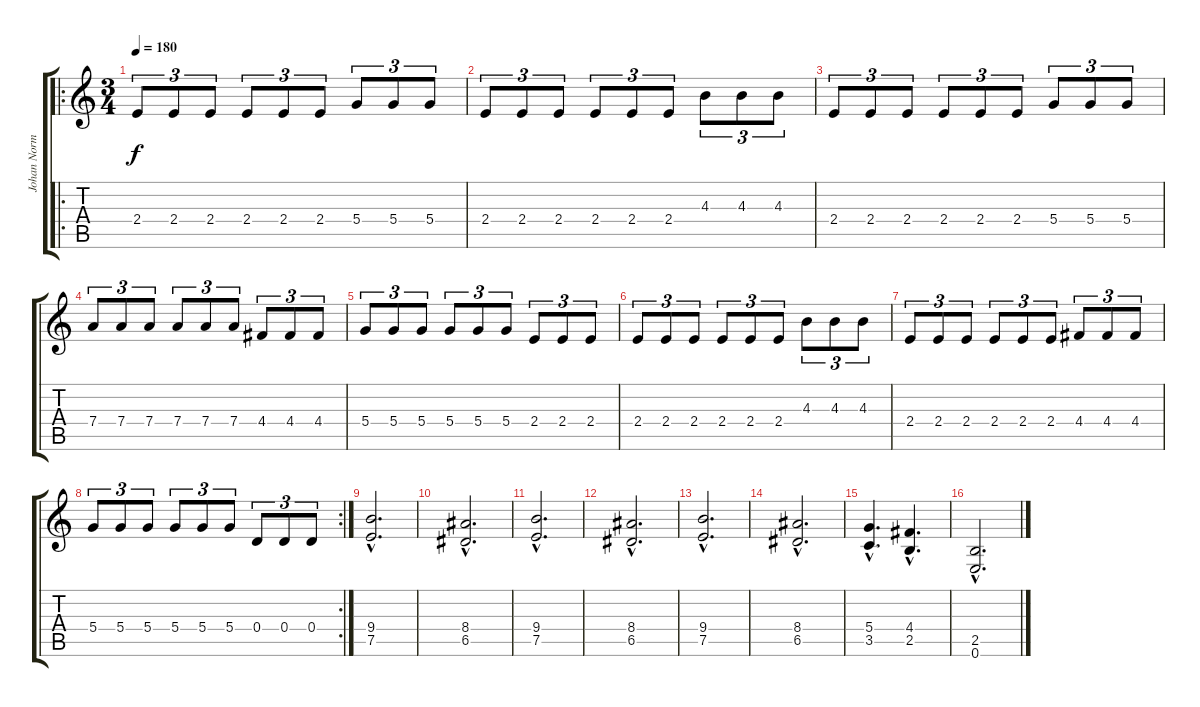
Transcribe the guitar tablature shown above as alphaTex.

\track ("Johan Norman (RYTHYM)" "Johan Norm") {instrument distortionguitar}
\staff {score tabs}
\tuning (E4 B3 G3 D3 A2 E2) {hide}
\ro
\ts (3 4)
\tempo 180
\clef g2
\ks c
2.4.8{tu (3 2) dy f} 2.4.8{tu (3 2)} 2.4.8{tu (3 2)} 2.4.8{tu (3 2)} 2.4.8{tu (3 2)} 2.4.8{tu (3 2)} 5.4.8{tu (3 2)} 5.4.8{tu (3 2)} 5.4.8{tu (3 2)} |
2.4.8{tu (3 2)} 2.4.8{tu (3 2)} 2.4.8{tu (3 2)} 2.4.8{tu (3 2)} 2.4.8{tu (3 2)} 2.4.8{tu (3 2)} 4.3.8{tu (3 2)} 4.3.8{tu (3 2)} 4.3.8{tu (3 2)} |
2.4.8{tu (3 2)} 2.4.8{tu (3 2)} 2.4.8{tu (3 2)} 2.4.8{tu (3 2)} 2.4.8{tu (3 2)} 2.4.8{tu (3 2)} 5.4.8{tu (3 2)} 5.4.8{tu (3 2)} 5.4.8{tu (3 2)} |
7.4.8{tu (3 2)} 7.4.8{tu (3 2)} 7.4.8{tu (3 2)} 7.4.8{tu (3 2)} 7.4.8{tu (3 2)} 7.4.8{tu (3 2)} 4.4.8{tu (3 2)} 4.4.8{tu (3 2)} 4.4.8{tu (3 2)} |
5.4.8{tu (3 2)} 5.4.8{tu (3 2)} 5.4.8{tu (3 2)} 5.4.8{tu (3 2)} 5.4.8{tu (3 2)} 5.4.8{tu (3 2)} 2.4.8{tu (3 2)} 2.4.8{tu (3 2)} 2.4.8{tu (3 2)} |
2.4.8{tu (3 2)} 2.4.8{tu (3 2)} 2.4.8{tu (3 2)} 2.4.8{tu (3 2)} 2.4.8{tu (3 2)} 2.4.8{tu (3 2)} 4.3.8{tu (3 2)} 4.3.8{tu (3 2)} 4.3.8{tu (3 2)} |
2.4.8{tu (3 2)} 2.4.8{tu (3 2)} 2.4.8{tu (3 2)} 2.4.8{tu (3 2)} 2.4.8{tu (3 2)} 2.4.8{tu (3 2)} 4.4.8{tu (3 2)} 4.4.8{tu (3 2)} 4.4.8{tu (3 2)} |
\rc 2
5.4.8{tu (3 2)} 5.4.8{tu (3 2)} 5.4.8{tu (3 2)} 5.4.8{tu (3 2)} 5.4.8{tu (3 2)} 5.4.8{tu (3 2)} 0.4.8{tu (3 2)} 0.4.8{tu (3 2)} 0.4.8{tu (3 2)} |
(9.4{hac} 7.5{hac}).2{d} |
(8.4{hac} 6.5{hac}).2{d} |
(9.4{hac} 7.5{hac}).2{d} |
(8.4{hac} 6.5{hac}).2{d} |
(9.4{hac} 7.5{hac}).2{d} |
(8.4{hac} 6.5{hac}).2{d} |
(5.4{hac} 3.5{hac}).4{d} (4.4{hac} 2.5{hac}).4{d} |
(2.5{hac} 0.6{hac}).2{d}
